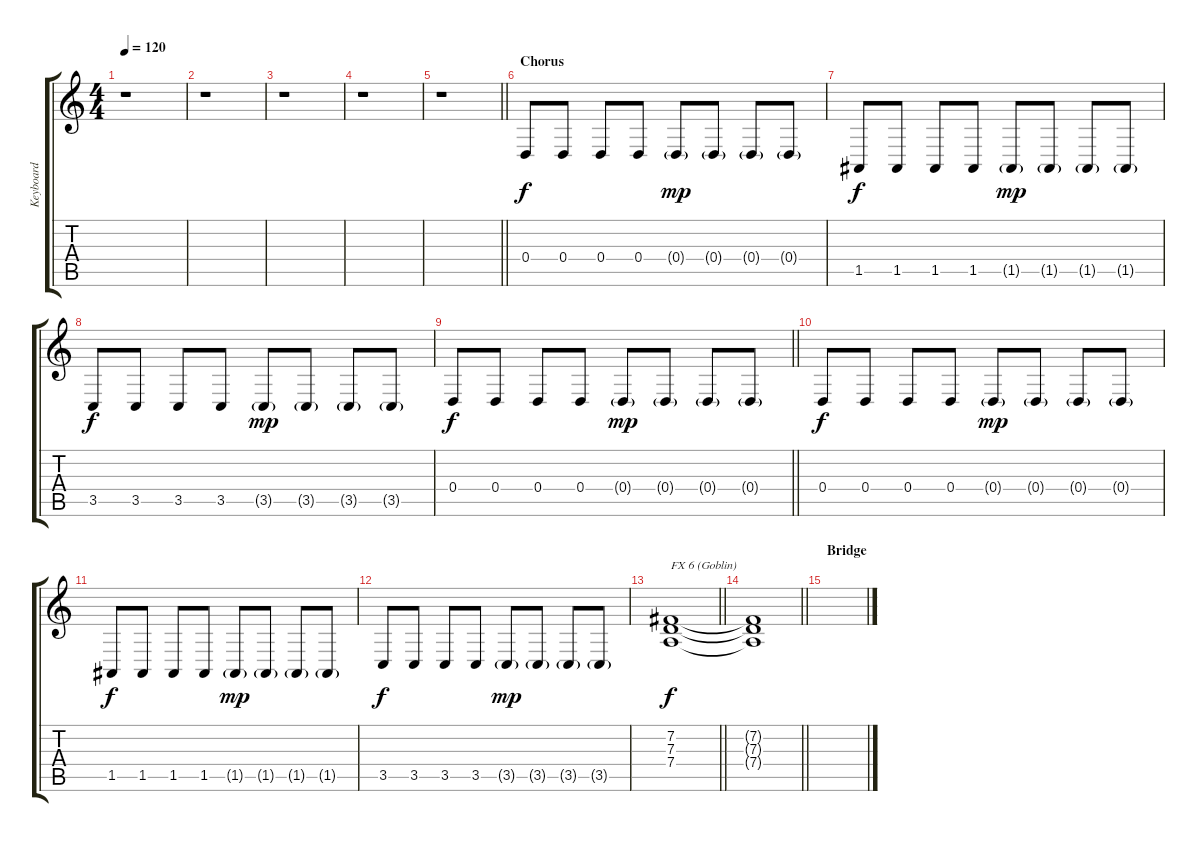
\track ("Keyboard" "Keyboard") {instrument lead1square}
\staff {score tabs}
\tuning (E4 B3 G3 D3 A2 E2) {hide}
\ts (4 4)
\tempo 120
\clef g2
\ks c
r.1{dy f} |
r.1 |
r.1 |
r.1 |
\barLineRight lightlight
r.1 |
\section ("" "Chorus")
0.4.8{volume 10 instrument lead1square} 0.4.8 0.4.8 0.4.8 0.4{g}.8{dy mp} 0.4{g}.8 0.4{g}.8 0.4{g}.8 |
1.5.8{dy f} 1.5.8 1.5.8 1.5.8 1.5{g}.8{dy mp} 1.5{g}.8 1.5{g}.8 1.5{g}.8 |
3.5.8{dy f} 3.5.8 3.5.8 3.5.8 3.5{g}.8{dy mp} 3.5{g}.8 3.5{g}.8 3.5{g}.8 |
\barLineRight lightlight
0.4.8{dy f} 0.4.8 0.4.8 0.4.8 0.4{g}.8{dy mp} 0.4{g}.8 0.4{g}.8 0.4{g}.8 |
0.4.8{dy f} 0.4.8 0.4.8 0.4.8 0.4{g}.8{dy mp} 0.4{g}.8 0.4{g}.8 0.4{g}.8 |
1.5.8{dy f} 1.5.8 1.5.8 1.5.8 1.5{g}.8{dy mp} 1.5{g}.8 1.5{g}.8 1.5{g}.8 |
3.5.8{dy f} 3.5.8 3.5.8 3.5.8 3.5{g}.8{dy mp} 3.5{g}.8 3.5{g}.8 3.5{g}.8 |
\barLineRight lightlight
(7.2 7.3 7.4).1{txt "FX 6 (Goblin)" dy f volume 10 instrument fx6goblins} |
\barLineRight lightlight
(7.2{t} 7.3{t} 7.4{t}).1 |
\section ("" "Bridge")
